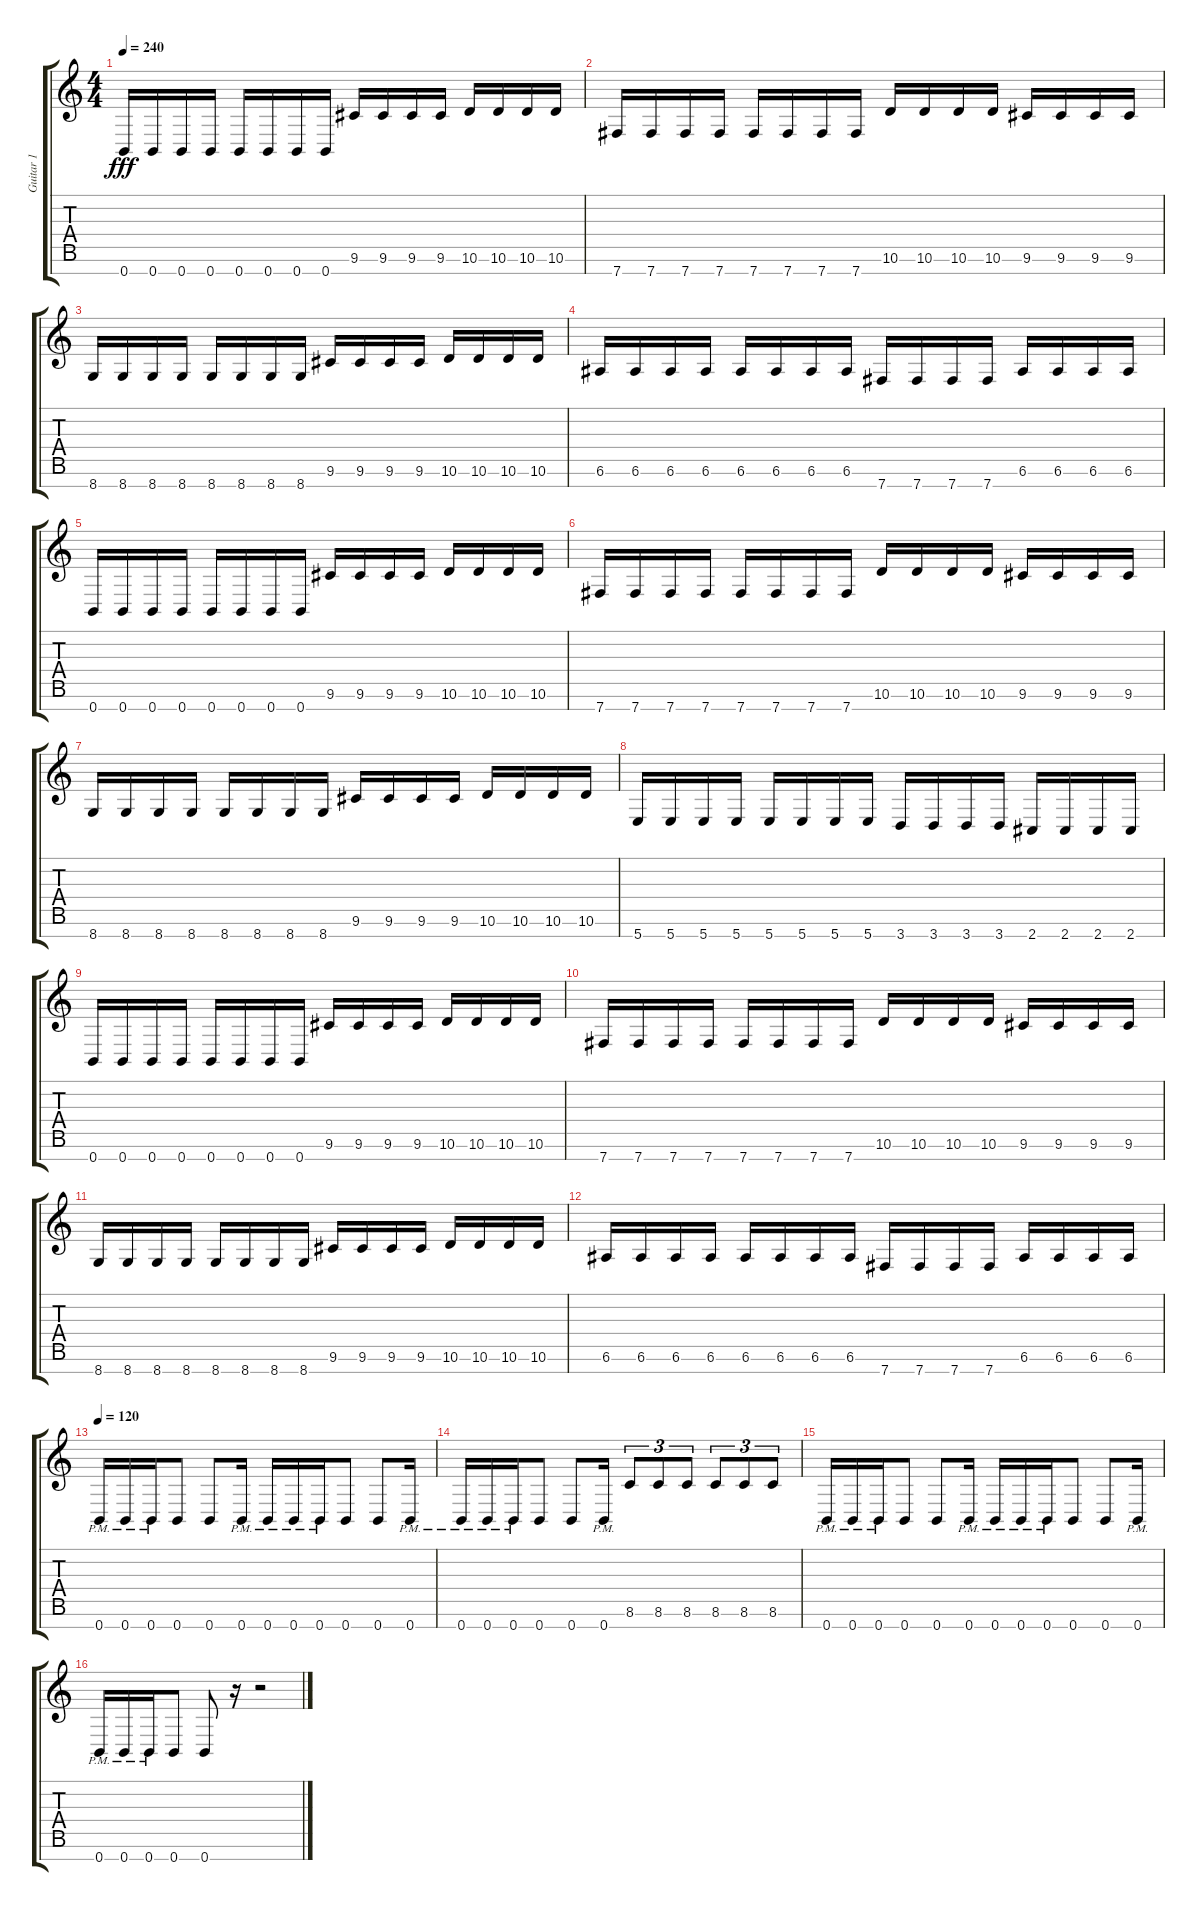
\track ("Guitar 1" "Guitar 1") {instrument overdrivenguitar}
\staff {score tabs}
\tuning (E4 B3 G3 D3 A2 E2 B1) {hide}
\ts (4 4)
\tempo 240
\clef g2
\ks c
0.7.16{dy fff} 0.7.16 0.7.16 0.7.16 0.7.16 0.7.16 0.7.16 0.7.16 9.6.16 9.6.16 9.6.16 9.6.16 10.6.16 10.6.16 10.6.16 10.6.16 |
7.7.16 7.7.16 7.7.16 7.7.16 7.7.16 7.7.16 7.7.16 7.7.16 10.6.16 10.6.16 10.6.16 10.6.16 9.6.16 9.6.16 9.6.16 9.6.16 |
8.7.16 8.7.16 8.7.16 8.7.16 8.7.16 8.7.16 8.7.16 8.7.16 9.6.16 9.6.16 9.6.16 9.6.16 10.6.16 10.6.16 10.6.16 10.6.16 |
6.6.16 6.6.16 6.6.16 6.6.16 6.6.16 6.6.16 6.6.16 6.6.16 7.7.16 7.7.16 7.7.16 7.7.16 6.6.16 6.6.16 6.6.16 6.6.16 |
0.7.16 0.7.16 0.7.16 0.7.16 0.7.16 0.7.16 0.7.16 0.7.16 9.6.16 9.6.16 9.6.16 9.6.16 10.6.16 10.6.16 10.6.16 10.6.16 |
7.7.16 7.7.16 7.7.16 7.7.16 7.7.16 7.7.16 7.7.16 7.7.16 10.6.16 10.6.16 10.6.16 10.6.16 9.6.16 9.6.16 9.6.16 9.6.16 |
8.7.16 8.7.16 8.7.16 8.7.16 8.7.16 8.7.16 8.7.16 8.7.16 9.6.16 9.6.16 9.6.16 9.6.16 10.6.16 10.6.16 10.6.16 10.6.16 |
5.7.16 5.7.16 5.7.16 5.7.16 5.7.16 5.7.16 5.7.16 5.7.16 3.7.16 3.7.16 3.7.16 3.7.16 2.7.16 2.7.16 2.7.16 2.7.16 |
0.7.16 0.7.16 0.7.16 0.7.16 0.7.16 0.7.16 0.7.16 0.7.16 9.6.16 9.6.16 9.6.16 9.6.16 10.6.16 10.6.16 10.6.16 10.6.16 |
7.7.16 7.7.16 7.7.16 7.7.16 7.7.16 7.7.16 7.7.16 7.7.16 10.6.16 10.6.16 10.6.16 10.6.16 9.6.16 9.6.16 9.6.16 9.6.16 |
8.7.16 8.7.16 8.7.16 8.7.16 8.7.16 8.7.16 8.7.16 8.7.16 9.6.16 9.6.16 9.6.16 9.6.16 10.6.16 10.6.16 10.6.16 10.6.16 |
6.6.16 6.6.16 6.6.16 6.6.16 6.6.16 6.6.16 6.6.16 6.6.16 7.7.16 7.7.16 7.7.16 7.7.16 6.6.16 6.6.16 6.6.16 6.6.16 |
\tempo 120
0.7{pm}.16 0.7{pm}.16 0.7{pm}.16 0.7.8 0.7.8 0.7{pm}.16 0.7{pm}.16 0.7{pm}.16 0.7{pm}.16 0.7.8 0.7.8 0.7{pm}.16 |
0.7{pm}.16 0.7{pm}.16 0.7{pm}.16 0.7.8 0.7.8 0.7{pm}.16 8.6.8{tu (3 2)} 8.6.8{tu (3 2)} 8.6.8{tu (3 2)} 8.6.8{tu (3 2)} 8.6.8{tu (3 2)} 8.6.8{tu (3 2)} |
0.7{pm}.16 0.7{pm}.16 0.7{pm}.16 0.7.8 0.7.8 0.7{pm}.16 0.7{pm}.16 0.7{pm}.16 0.7{pm}.16 0.7.8 0.7.8 0.7{pm}.16 |
0.7{pm}.16 0.7{pm}.16 0.7{pm}.16 0.7.8 0.7.8 r.16 r.2
